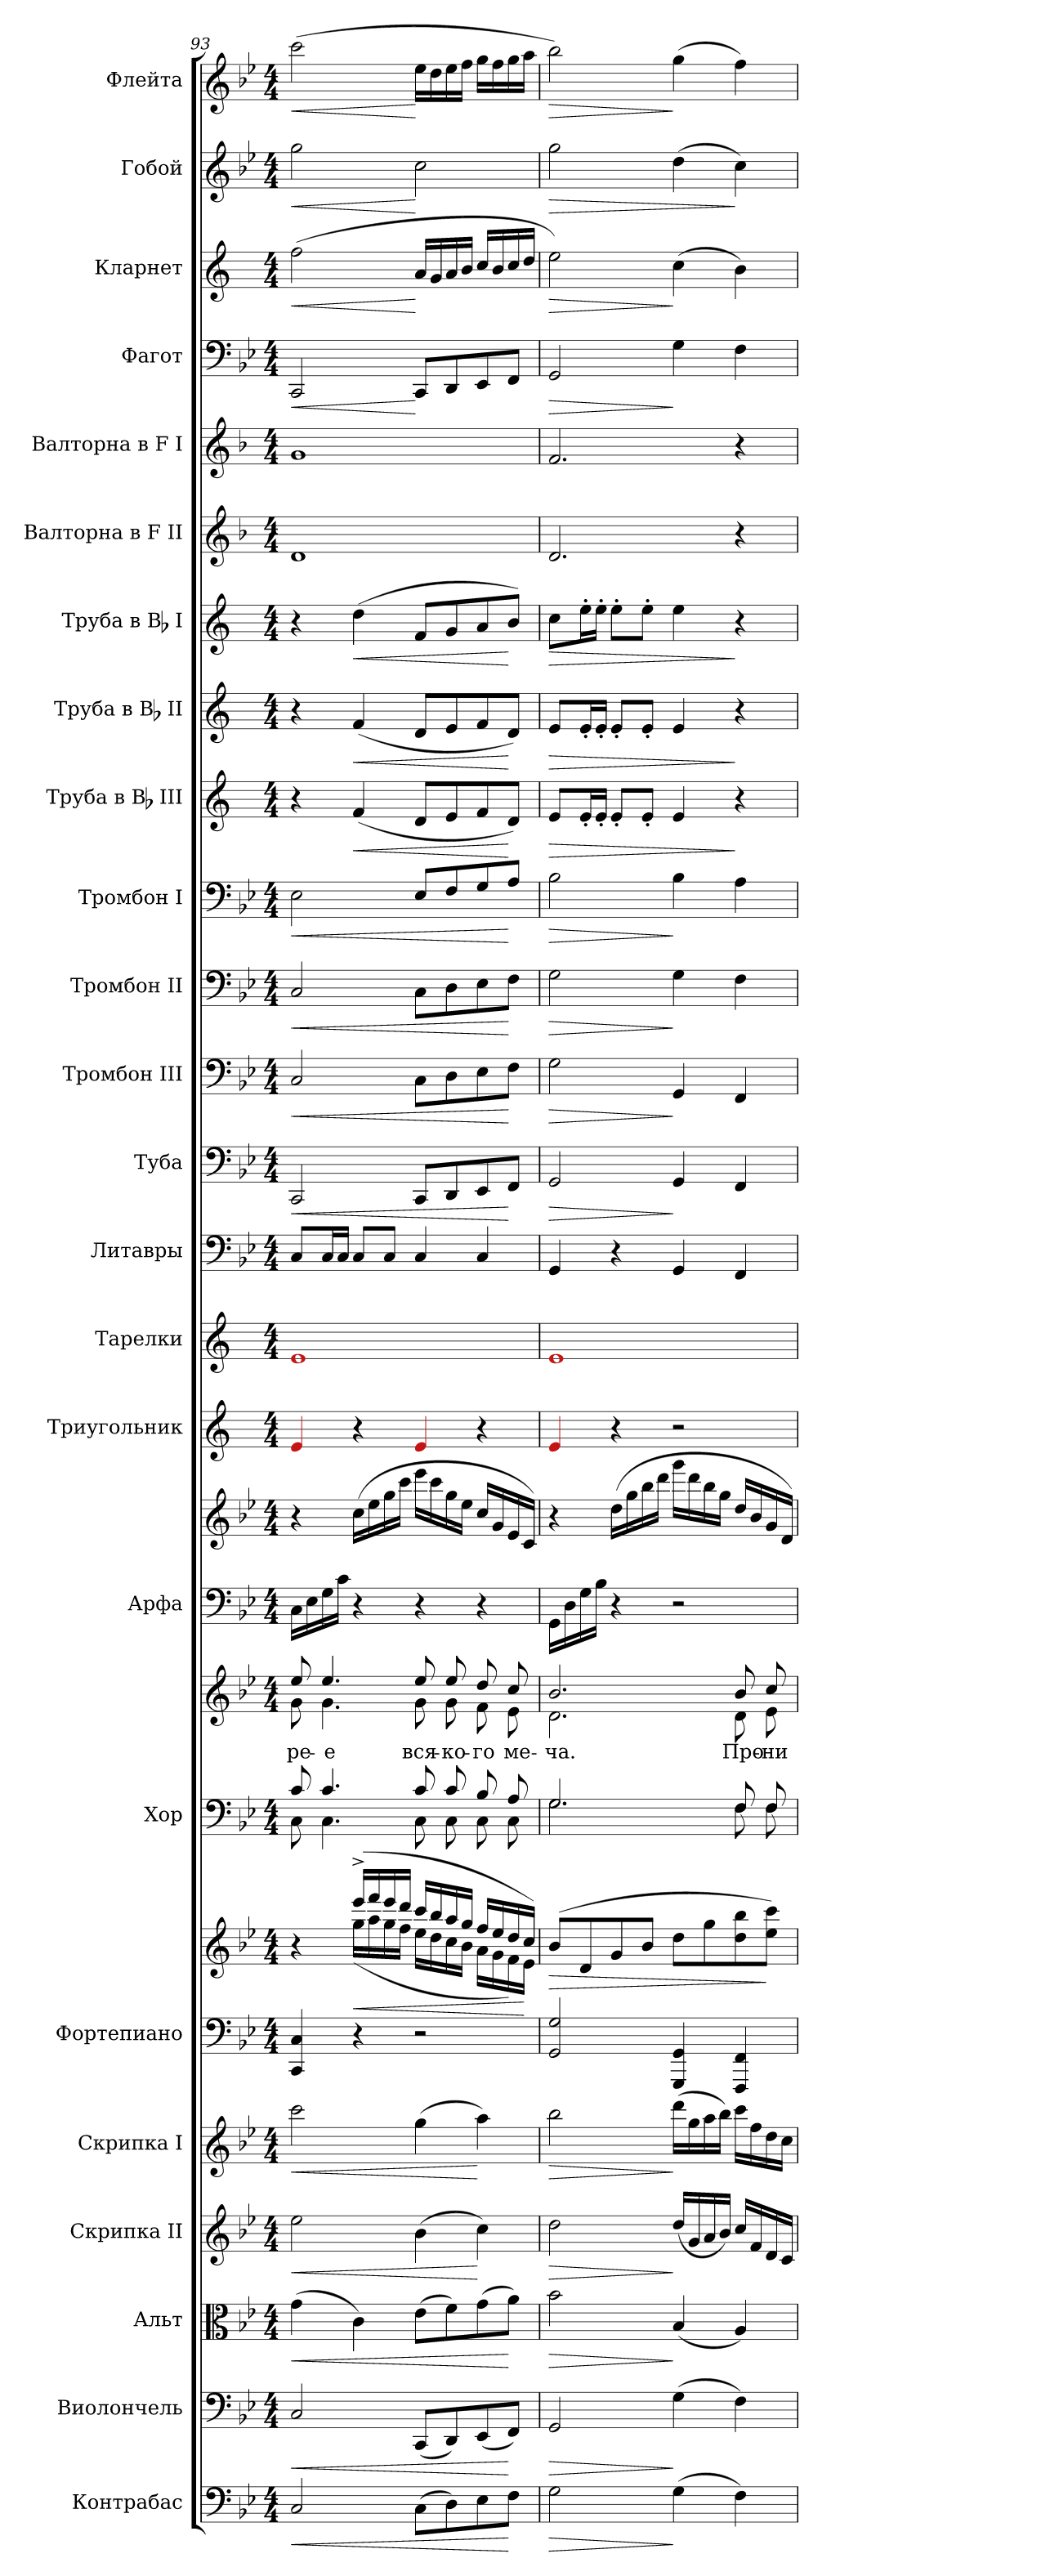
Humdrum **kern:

**kern	**dynam	**kern	**dynam	**kern	**dynam	**kern	**dynam	**kern	**dynam	**kern	**kern	**dynam	**kern	**kern	**text	**kern	**kern	**kern	**kern	**kern	**kern	**dynam	**kern	**dynam	**kern	**dynam	**kern	**dynam	**kern	**dynam	**kern	**dynam	**kern	**dynam	**kern	**kern	**kern	**dynam	**kern	**dynam	**kern	**dynam	**kern	**dynam
*part24	*part24	*part23	*part23	*part22	*part22	*part21	*part21	*part20	*part20	*part19	*part19	*part19	*part18	*part18	*part18	*part17	*part17	*part16	*part15	*part14	*part13	*part13	*part12	*part12	*part11	*part11	*part10	*part10	*part9	*part9	*part8	*part8	*part7	*part7	*part6	*part5	*part4	*part4	*part3	*part3	*part2	*part2	*part1	*part1
*staff27	*staff27	*staff26	*staff26	*staff25	*staff25	*staff24	*staff24	*staff23	*staff23	*staff22	*staff21	*staff21/22	*staff20	*staff19	*staff19	*staff18	*staff17	*staff16	*staff15	*staff14	*staff13	*staff13	*staff12	*staff12	*staff11	*staff11	*staff10	*staff10	*staff9	*staff9	*staff8	*staff8	*staff7	*staff7	*staff6	*staff5	*staff4	*staff4	*staff3	*staff3	*staff2	*staff2	*staff1	*staff1
*I"Контрабас	*	*I"Виолончель	*	*I"Альт	*	*I"Скрипка II	*	*I"Скрипка I	*	*I"Фортепиано	*	*	*I"Хор	*	*	*I"Арфа	*	*I"Триугольник	*I"Тарелки	*I"Литавры	*I"Туба	*	*I"Тромбон III	*	*I"Тромбон II	*	*I"Тромбон I	*	*I"Труба в Bb III	*	*I"Труба в Bb II	*	*I"Труба в Bb I	*	*I"Валторна в F II	*I"Валторна в F I	*I"Фагот	*	*I"Кларнет	*	*I"Гобой	*	*I"Флейта	*
*	*	*	*	*	*	*	*	*	*	*	*	*	*	*	*	*	*	*	*	*	*	*	*I'Тромб. III	*	*I'Тромб. II	*	*I'Тромб. I	*	*I'Тр. III	*	*I'Тр. II	*	*I'Тр. I	*	*I'Валт. II	*I'Влт. I	*	*	*	*	*	*	*	*
*clefF4	*	*clefF4	*	*clefC3	*	*clefG2	*	*clefG2	*	*clefF4	*clefG2	*	*clefF4	*clefG2	*	*clefF4	*clefG2	*clefG2	*clefG2	*clefF4	*clefF4	*	*clefF4	*	*clefF4	*	*clefF4	*	*clefG2	*	*clefG2	*	*clefG2	*	*clefG2	*clefG2	*clefF4	*	*clefG2	*	*clefG2	*	*clefG2	*
*ITrd7c12	*	*	*	*	*	*	*	*	*	*	*	*	*	*	*	*	*	*	*	*	*	*	*	*	*	*	*	*	*ITrd1c2	*	*ITrd1c2	*	*ITrd1c2	*	*ITrd4c7	*ITrd4c7	*	*	*ITrd1c2	*	*	*	*	*
*k[b-e-]	*	*k[b-e-]	*	*k[b-e-]	*	*k[b-e-]	*	*k[b-e-]	*	*k[b-e-]	*k[b-e-]	*	*k[b-e-]	*k[b-e-]	*	*k[b-e-]	*k[b-e-]	*k[]	*k[]	*k[b-e-]	*k[b-e-]	*	*k[b-e-]	*	*k[b-e-]	*	*k[b-e-]	*	*k[b-e-]	*	*k[b-e-]	*	*k[b-e-]	*	*k[b-e-]	*k[b-e-]	*k[b-e-]	*	*k[b-e-]	*	*k[b-e-]	*	*k[b-e-]	*
*B-:	*	*B-:	*	*B-:	*	*B-:	*	*B-:	*	*B-:	*B-:	*	*B-:	*B-:	*	*B-:	*B-:	*C:	*C:	*B-:	*B-:	*	*B-:	*	*B-:	*	*B-:	*	*B-:	*	*B-:	*	*B-:	*	*B-:	*B-:	*B-:	*	*B-:	*	*B-:	*	*B-:	*
*M4/4	*	*M4/4	*	*M4/4	*	*M4/4	*	*M4/4	*	*M4/4	*M4/4	*	*M4/4	*M4/4	*	*M4/4	*M4/4	*M4/4	*M4/4	*M4/4	*M4/4	*	*M4/4	*	*M4/4	*	*M4/4	*	*M4/4	*	*M4/4	*	*M4/4	*	*M4/4	*M4/4	*M4/4	*	*M4/4	*	*M4/4	*	*M4/4	*
=93	=93	=93	=93	=93	=93	=93	=93	=93	=93	=93	=93	=93	=93	=93	=93	=93	=93	=93	=93	=93	=93	=93	=93	=93	=93	=93	=93	=93	=93	=93	=93	=93	=93	=93	=93	=93	=93	=93	=93	=93	=93	=93	=93	=93
!	!LO:HP:b	!	!LO:HP:b	!	!LO:HP:b	!	!LO:HP:b	!	!LO:HP:b	!	!	!	!	!	!	!	!	!	!	!	!	!	!	!	!	!	!	!	!	!	!	!	!	!	!	!	!	!	!	!	!	!	!	!
*	*	*	*	*	*	*	*	*	*	*	*^	*	*^	*	*	*	*	*	*	*	*	*	*	*	*	*	*	*	*	*	*	*	*	*	*	*	*	*	*	*	*	*	*	*
!	!	!	!	!	!	!	!	!	!	!	!	!	!	!	!	!	!LO:LY:b:color=#000000	!	!	!	!	!	!	!LO:HP:b	!	!LO:HP:b	!	!LO:HP:b	!	!LO:HP:b	!	!	!	!	!	!	!	!	!	!LO:HP:b	!	!LO:HP:b	!	!LO:HP:b	!	!LO:HP:b
*	*	*	*	*	*	*	*	*	*	*	*	*	*	*	*	*^	*	*	*	*	*	*	*	*	*	*	*	*	*	*	*	*	*	*	*	*	*	*	*	*	*	*	*	*	*	*
2CCi/	<	2Ci/	<	(4gi\	<	2ee-i\	<	2ccci\	<	4CCi/ 4Ci	4r	4ryy	.	8ci/	8Ci\	8ee-i/	8gi\	-ре-	16Ci\LL	4r	4Rei/	1Rei	8Ci/L	2CCi/	<	2Ci/	<	2Ci/	<	2E-i\	<	4r	.	4r	.	4r	.	1Gi	1ci	2CCi/	<	(2ee-i\	<	2ggi\	<	(2ccci\	<
.	.	.	.	.	.	.	.	.	.	.	.	.	.	.	.	.	.	.	16E-i\	.	.	.	.	.	.	.	.	.	.	.	.	.	.	.	.	.	.	.	.	.	.	.	.	.	.	.	.
!	!	!	!	!	!	!	!	!	!	!	!	!	!	!	!	!	!	!LO:LY:b:color=#000000	!	!	!	!	!	!	!	!	!	!	!	!	!	!	!	!	!	!	!	!	!	!	!	!	!	!	!	!	!
.	.	.	.	.	.	.	.	.	.	.	.	.	.	4.ci/	4.Ci\	4.ee-i/	4.gi\	-е	16Gi\	.	.	.	16Ci/L	.	.	.	.	.	.	.	.	.	.	.	.	.	.	.	.	.	.	.	.	.	.	.	.
.	.	.	.	.	.	.	.	.	.	.	.	.	.	.	.	.	.	.	16ci\JJ	.	.	.	16Ci/JJ	.	.	.	.	.	.	.	.	.	.	.	.	.	.	.	.	.	.	.	.	.	.	.	.
!	!	!	!	!	!	!	!	!	!	!	!	!	!LO:HP:b	!	!	!	!	!	!	!	!	!	!	!	!	!	!	!	!	!	!	!	!LO:HP:b	!	!LO:HP:b	!	!LO:HP:b	!	!	!	!	!	!	!	!	!	!
.	.	.	.	4ci\)	.	.	.	.	.	4r	(16eee-^i/LL	(16ggi\LL	<	.	.	.	.	.	4r	(16cci\LL	4r	.	8Ci/L	.	.	.	.	.	.	.	.	(4e-i/	<	(4e-i/	<	(4cci\	<	.	.	.	.	.	.	.	.	.	.
.	.	.	.	.	.	.	.	.	.	.	16fffi/	16aai\	.	.	.	.	.	.	.	16ee-i\	.	.	.	.	.	.	.	.	.	.	.	.	.	.	.	.	.	.	.	.	.	.	.	.	.	.	.
.	.	.	.	.	.	.	.	.	.	.	16eee-i/	16ggi\	.	.	.	.	.	.	.	16ggi\	.	.	8Ci/J	.	.	.	.	.	.	.	.	.	.	.	.	.	.	.	.	.	.	.	.	.	.	.	.
.	.	.	.	.	.	.	.	.	.	.	16dddi/JJ	16ffi\JJ	.	.	.	.	.	.	.	16ccci\JJ	.	.	.	.	.	.	.	.	.	.	.	.	.	.	.	.	.	.	.	.	.	.	.	.	.	.	.
!	!	!	!	!	!	!	!	!	!	!	!	!	!	!	!	!	!	!LO:LY:b:color=#000000	!	!	!	!	!	!	!	!	!	!	!	!	!	!	!	!	!	!	!	!	!	!	!	!	!	!	!	!	!
(8CCi\L	.	(8CCi/L	.	(8e-i\L	.	(4b-i\	.	(4ggi\	.	2r	16ccci/LL	16ee-i\LL	.	8ci/	8Ci\	8ee-i/	8gi\	вся-	4r	16eee-i\LL	4Rei/	.	4Ci/	8CCi/L	.	8Ci\L	.	8Ci\L	.	8E-i/L	.	8ci/L	.	8ci/L	.	8e-i/L	.	.	.	8CCi/L	[	16gi/LL	[	2cci\	[	16ee-i\LL	[
.	.	.	.	.	.	.	.	.	.	.	16bb-i/	16ddi\	.	.	.	.	.	.	.	16ccci\	.	.	.	.	.	.	.	.	.	.	.	.	.	.	.	.	.	.	.	.	.	16fi/	.	.	.	16ddi\	.
!	!	!	!	!	!	!	!	!	!	!	!	!	!	!	!	!	!	!LO:LY:b:color=#000000	!	!	!	!	!	!	!	!	!	!	!	!	!	!	!	!	!	!	!	!	!	!	!	!	!	!	!	!	!
8DDi\)	.	8DDi/)	.	8fi\)	.	.	.	.	.	.	16aai/	16cci\	.	8ci/	8Ci\	8ee-i/	8gi\	-ко-	.	16ggi\	.	.	.	8DDi/	.	8Di\	.	8Di\	.	8Fi/	.	8di/	.	8di/	.	8fi/	.	.	.	8DDi/	.	16gi/	.	.	.	16ee-i\	.
.	.	.	.	.	.	.	.	.	.	.	16ggi/JJ	16b-i\JJ	.	.	.	.	.	.	.	16ee-i\JJ	.	.	.	.	.	.	.	.	.	.	.	.	.	.	.	.	.	.	.	.	.	16ai/JJ	.	.	.	16ffi\JJ	.
!	!	!	!	!	!	!	!	!	!	!	!	!	!	!	!	!	!	!LO:LY:b:color=#000000	!	!	!	!	!	!	!	!	!	!	!	!	!	!	!	!	!	!	!	!	!	!	!	!	!	!	!	!	!
8EE-i\	.	(8EE-i/	.	(8gi\	.	4cci\)	[	4aai\)	[	.	16ffi/LL	16ai\LL	.	8B-i/	8Ci\	8ddi/	8fi\	-го	4r	16cci/LL	4r	.	4Ci/	8EE-i/	.	8E-i\	.	8E-i\	.	8Gi/	.	8e-i/	.	8e-i/	.	8gi/	.	.	.	8EE-i/	.	16b-i/LL	.	.	.	16ggi\LL	.
.	.	.	.	.	.	.	.	.	.	.	16ee-i/	16gi\	.	.	.	.	.	.	.	16gi/	.	.	.	.	.	.	.	.	.	.	.	.	.	.	.	.	.	.	.	.	.	16ai/	.	.	.	16ffi\	.
!	!	!	!	!	!	!	!	!	!	!	!	!	!	!	!	!	!	!LO:LY:b:color=#000000	!	!	!	!	!	!	!	!	!	!	!	!	!	!	!	!	!	!	!	!	!	!	!	!	!	!	!	!	!
8FFi\J	[	8FFi/J)	[	8ai\J)	[	.	.	.	.	.	16ddi/	16fi\)	.	8Ai/	8Ci\	8cci/	8e-i\	ме-	.	16e-i/	.	.	.	8FFi/J	[	8Fi\J	[	8Fi\J	[	8Ai/J	[	8ci/J)	[	8ci/J)	[	8ai/J)	[	.	.	8FFi/J	.	16b-i/	.	.	.	16ggi\	.
.	.	.	.	.	.	.	.	.	.	.	16cci/JJ)	16e-i\JJ	[	.	.	.	.	.	.	16ci/JJ)	.	.	.	.	.	.	.	.	.	.	.	.	.	.	.	.	.	.	.	.	.	16cci/JJ	.	.	.	16aai\JJ	.
=94	=94	=94	=94	=94	=94	=94	=94	=94	=94	=94	=94	=94	=94	=94	=94	=94	=94	=94	=94	=94	=94	=94	=94	=94	=94	=94	=94	=94	=94	=94	=94	=94	=94	=94	=94	=94	=94	=94	=94	=94	=94	=94	=94	=94	=94	=94	=94
!	!LO:HP:b	!	!LO:HP:b	!	!LO:HP:b	!	!LO:HP:b	!	!LO:HP:b	!	!	!	!LO:HP:b	!	!	!	!	!	!	!	!	!	!	!	!	!	!	!	!	!	!	!	!	!	!	!	!	!	!	!	!	!	!	!	!	!	!
*	*	*	*	*	*	*	*	*	*	*	*v	*v	*	*	*	*	*	*	*	*	*	*	*	*	*	*	*	*	*	*	*	*	*	*	*	*	*	*	*	*	*	*	*	*	*	*	*
*	*	*	*	*	*	*	*	*	*	*	*^	*	*	*	*	*	*	*	*	*	*	*	*	*	*	*	*	*	*	*	*	*	*	*	*	*	*	*	*	*	*	*	*	*	*	*
!	!	!	!	!	!	!	!	!	!	!	!	!	!	!	!	!	!	!LO:LY:b:color=#000000	!	!	!	!	!	!	!LO:HP:b	!	!LO:HP:b	!	!LO:HP:b	!	!LO:HP:b	!	!LO:HP:b	!	!LO:HP:b	!	!LO:HP:b	!	!	!	!LO:HP:b	!	!LO:HP:b	!	!LO:HP:b	!	!LO:HP:b
*	*	*	*	*	*	*	*	*	*	*	*v	*v	*	*	*	*	*	*	*	*	*	*	*	*	*	*	*	*	*	*	*	*	*	*	*	*	*	*	*	*	*	*	*	*	*	*	*
2GGi\	>	2GGi/	>	2b-i\	>	2ddi\	>	2bb-i\	>	2GGi/ 2Gi	(8b-i/L	>	2.Gi/	2.Gi\	2.b-i/	2.di\	-ча.	16GGi\LL	4r	4Rei/	1Rei	4GGi/	2GGi/	>	2Gi\	>	2Gi\	>	2B-i\	>	8di/L	>	8di/L	>	8b-i\L	>	2.Gi/	2.B-i/	2GGi/	>	2ddi\)	>	2ggi\	>	2bb-i\)	>
.	.	.	.	.	.	.	.	.	.	.	.	.	.	.	.	.	.	16Di\	.	.	.	.	.	.	.	.	.	.	.	.	.	.	.	.	.	.	.	.	.	.	.	.	.	.	.	.
.	.	.	.	.	.	.	.	.	.	.	8di/	.	.	.	.	.	.	16Gi\	.	.	.	.	.	.	.	.	.	.	.	.	16d'i/L	.	16d'i/L	.	16dd'i\L	.	.	.	.	.	.	.	.	.	.	.
.	.	.	.	.	.	.	.	.	.	.	.	.	.	.	.	.	.	16B-i\JJ	.	.	.	.	.	.	.	.	.	.	.	.	16d'i/JJ	.	16d'i/JJ	.	16dd'i\JJ	.	.	.	.	.	.	.	.	.	.	.
.	.	.	.	.	.	.	.	.	.	.	8gi/	.	.	.	.	.	.	4r	(16ddi\LL	4r	.	4r	.	.	.	.	.	.	.	.	8d'i/L	.	8d'i/L	.	8dd'i\L	.	.	.	.	.	.	.	.	.	.	.
.	.	.	.	.	.	.	.	.	.	.	.	.	.	.	.	.	.	.	16ggi\	.	.	.	.	.	.	.	.	.	.	.	.	.	.	.	.	.	.	.	.	.	.	.	.	.	.	.
.	.	.	.	.	.	.	.	.	.	.	8b-i/J	.	.	.	.	.	.	.	16bb-i\	.	.	.	.	.	.	.	.	.	.	.	8d'i/J	.	8d'i/J	.	8dd'i\J	.	.	.	.	.	.	.	.	.	.	.
.	.	.	.	.	.	.	.	.	.	.	.	.	.	.	.	.	.	.	16dddi\JJ	.	.	.	.	.	.	.	.	.	.	.	.	.	.	.	.	.	.	.	.	.	.	.	.	.	.	.
(4GGi\	]	(4Gi\	]	(4B-i/	]	(16ddi/LL	]	(16dddi\LL	]	4GGGi/ 4GGi	8ddi\L	.	.	.	.	.	.	2r	16gggi\LL	2r	.	4GGi/	4GGi/	]	4GGi/	]	4Gi\	]	4B-i\	]	4di/	.	4di/	.	4ddi\	.	.	.	4Gi\	]	(4b-i\	]	(4ddi\	.	(4ggi\	]
.	.	.	.	.	.	16gi/	.	16ggi\	.	.	.	.	.	.	.	.	.	.	16dddi\	.	.	.	.	.	.	.	.	.	.	.	.	.	.	.	.	.	.	.	.	.	.	.	.	.	.	.
.	.	.	.	.	.	16ai/	.	16aai\	.	.	8ggi\	.	.	.	.	.	.	.	16bb-i\	.	.	.	.	.	.	.	.	.	.	.	.	.	.	.	.	.	.	.	.	.	.	.	.	.	.	.
.	.	.	.	.	.	16b-i/JJ)	.	16bb-i\JJ)	.	.	.	.	.	.	.	.	.	.	16ggi\JJ	.	.	.	.	.	.	.	.	.	.	.	.	.	.	.	.	.	.	.	.	.	.	.	.	.	.	.
!	!	!	!	!	!	!	!	!	!	!	!	!	!	!	!	!	!LO:LY:b:color=#000000	!	!	!	!	!	!	!	!	!	!	!	!	!	!	!	!	!	!	!	!	!	!	!	!	!	!	!	!	!
4FFi\)	.	4Fi\)	.	4Ai/)	.	16cci/LL	.	16ccci\LL	.	4FFFi/ 4FFi	8ddi\ 8bb-i	.	8Fi/	8Fi\	8b-i/	8di\	Про-	.	16ddi/LL	.	.	4FFi/	4FFi/	.	4FFi/	.	4Fi\	.	4Ai\	.	4r	]	4r	]	4r	]	4r	4r	4Fi\	.	4ai\)	.	4cci\)	]	4ffi\)	.
.	.	.	.	.	.	16fi/	.	16ffi\	.	.	.	.	.	.	.	.	.	.	16b-i/	.	.	.	.	.	.	.	.	.	.	.	.	.	.	.	.	.	.	.	.	.	.	.	.	.	.	.
!	!	!	!	!	!	!	!	!	!	!	!	!	!	!	!	!	!LO:LY:b:color=#000000	!	!	!	!	!	!	!	!	!	!	!	!	!	!	!	!	!	!	!	!	!	!	!	!	!	!	!	!	!
.	.	.	.	.	.	16di/	.	16ddi\	.	.	8ee-i\ 8ccciJ)	]	8Fi/	8Fi\	8cci/	8e-i\	-ни-	.	16gi/	.	.	.	.	.	.	.	.	.	.	.	.	.	.	.	.	.	.	.	.	.	.	.	.	.	.	.
.	.	.	.	.	.	16ci/JJ	.	16cci\JJ	.	.	.	.	.	.	.	.	.	.	16di/JJ)	.	.	.	.	.	.	.	.	.	.	.	.	.	.	.	.	.	.	.	.	.	.	.	.	.	.	.
*	*	*	*	*	*	*	*	*	*	*	*	*	*v	*v	*	*	*	*	*	*	*	*	*	*	*	*	*	*	*	*	*	*	*	*	*	*	*	*	*	*	*	*	*	*	*	*
*	*	*	*	*	*	*	*	*	*	*	*	*	*	*v	*v	*	*	*	*	*	*	*	*	*	*	*	*	*	*	*	*	*	*	*	*	*	*	*	*	*	*	*	*	*	*
=	=	=	=	=	=	=	=	=	=	=	=	=	=	=	=	=	=	=	=	=	=	=	=	=	=	=	=	=	=	=	=	=	=	=	=	=	=	=	=	=	=	=	=	=
*-	*-	*-	*-	*-	*-	*-	*-	*-	*-	*-	*-	*-	*-	*-	*-	*-	*-	*-	*-	*-	*-	*-	*-	*-	*-	*-	*-	*-	*-	*-	*-	*-	*-	*-	*-	*-	*-	*-	*-	*-	*-	*-	*-	*-
